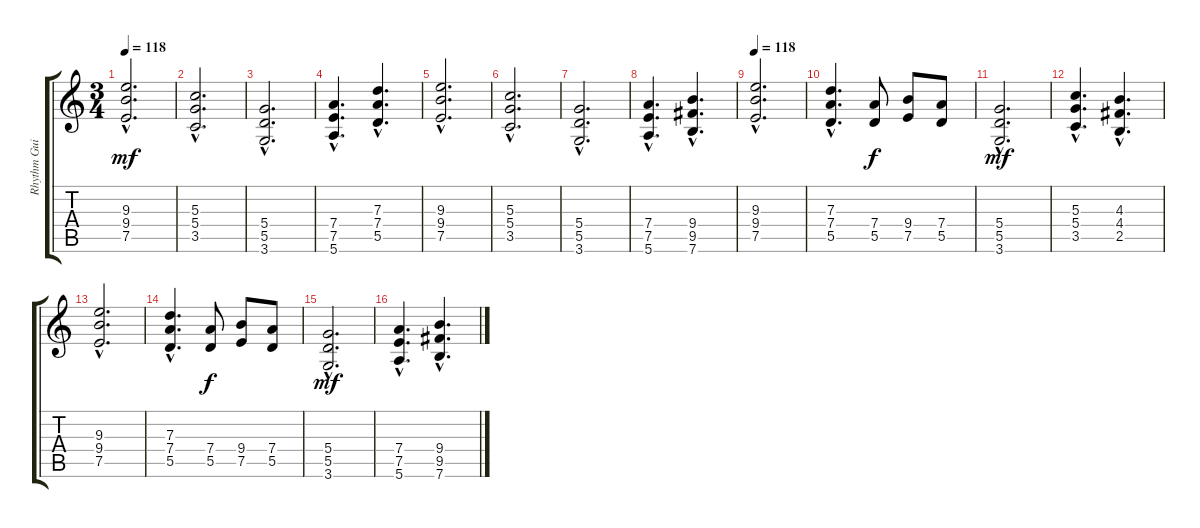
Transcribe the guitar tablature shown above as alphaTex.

\track ("Rhythm Guitar (left)" "Rhythm Gui") {instrument distortionguitar}
\staff {score tabs}
\tuning (E4 B3 G3 D3 A2 E2) {hide}
\ts (3 4)
\tempo 118
\clef g2
\ks c
(9.3{hac} 9.4{hac} 7.5{hac}).2{d dy mf} |
(5.3{hac} 5.4{hac} 3.5{hac}).2{d} |
(5.4{hac} 5.5{hac} 3.6{hac}).2{d} |
(7.4{hac} 7.5{hac} 5.6{hac}).4{d} (7.3{hac} 7.4{hac} 5.5{hac}).4{d} |
(9.3{hac} 9.4{hac} 7.5{hac}).2{d} |
(5.3{hac} 5.4{hac} 3.5{hac}).2{d} |
(5.4{hac} 5.5{hac} 3.6{hac}).2{d} |
(7.4{hac} 7.5{hac} 5.6{hac}).4{d} (9.4{hac} 9.5{hac} 7.6{hac}).4{d} |
\tempo 118
(9.3{hac} 9.4{hac} 7.5{hac}).2{d} |
(7.3{hac} 7.4{hac} 5.5{hac}).4{d} (7.4 5.5).8{dy f} (9.4 7.5).8 (7.4 5.5).8 |
(5.4{hac} 5.5{hac} 3.6{hac}).2{d dy mf} |
(5.3{hac} 5.4{hac} 3.5{hac}).4{d} (4.3{hac} 4.4{hac} 2.5{hac}).4{d} |
(9.3{hac} 9.4{hac} 7.5{hac}).2{d} |
(7.3{hac} 7.4{hac} 5.5{hac}).4{d} (7.4 5.5).8{dy f} (9.4 7.5).8 (7.4 5.5).8 |
(5.4{hac} 5.5{hac} 3.6{hac}).2{d dy mf} |
(7.4{hac} 7.5{hac} 5.6{hac}).4{d} (9.4{hac} 9.5{hac} 7.6{hac}).4{d}
